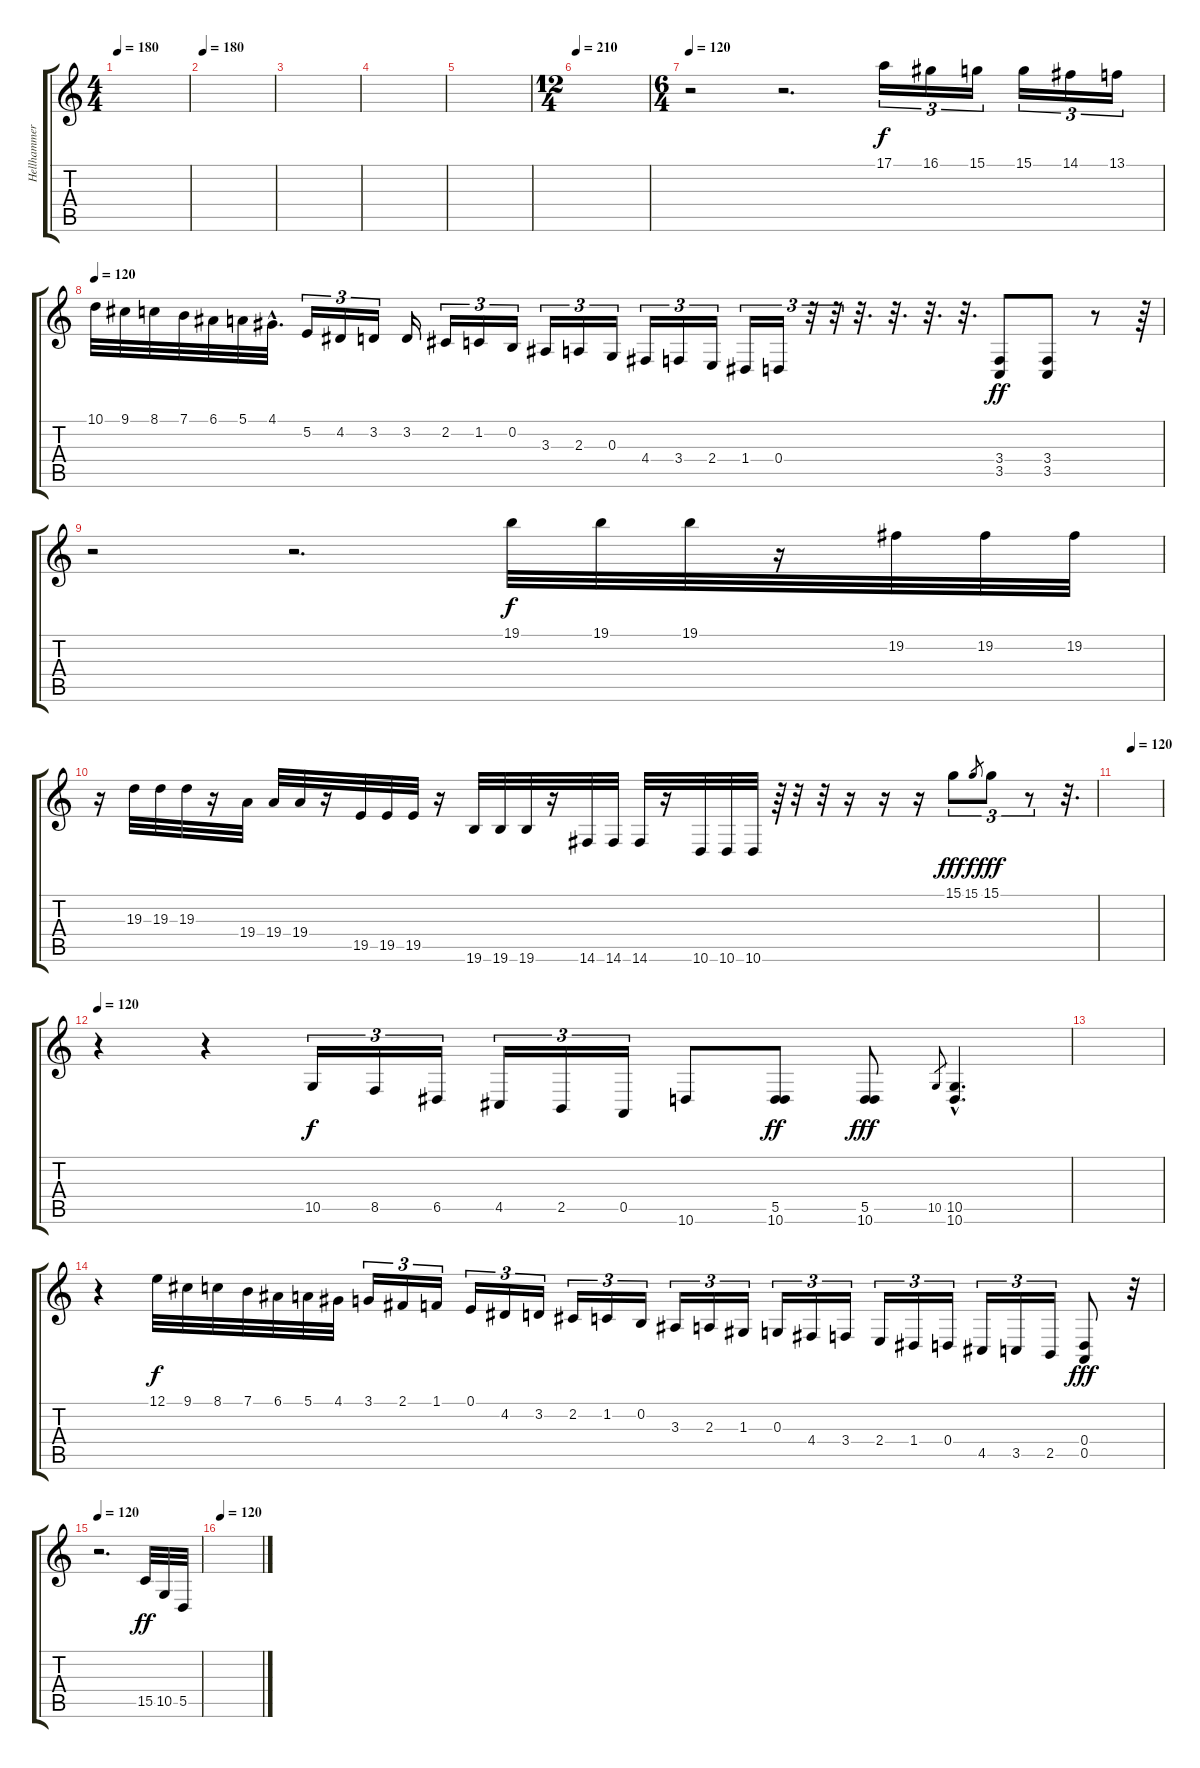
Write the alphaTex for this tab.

\track ("Hellhammer" "Hellhammer") {instrument taikodrum}
\staff {score tabs}
\tuning (E4 B3 G3 D3 A2 E2) {hide}
\ts (4 4)
\tempo 180
\clef g2
\ks c
|
\tempo 180
|
|
|
|
\ts (12 4)
\tempo 210
|
\ts (6 4)
\tempo 120
r.2 r.2{d} 17.1.16{tu (3 2)} 16.1.16{tu (3 2)} 15.1.16{tu (3 2)} 15.1.16{tu (3 2)} 14.1.16{tu (3 2)} 13.1.16{tu (3 2)} |
\tempo 120
10.1.32 9.1.32 8.1.32 7.1.32 6.1.32 5.1.32 4.1{hac}.32{d} 5.2.16{tu (3 2)} 4.2.16{tu (3 2)} 3.2.16{tu (3 2)} 3.2.16 2.2.16{tu (3 2)} 1.2.16{tu (3 2)} 0.2.16{tu (3 2)} 3.3.16{tu (3 2)} 2.3.16{tu (3 2)} 0.3.16{tu (3 2)} 4.4.16{tu (3 2)} 3.4.16{tu (3 2)} 2.4.16{tu (3 2)} 1.4.16{tu (3 2)} 0.4.16{tu (3 2)} r.32{tu (3 2)} r.32{tu (3 2)} r.32{d} r.32{d} r.32{d} r.32{d} (3.4 3.5).8{dy ff} (3.4 3.5).8 r.8 r.64 |
r.2 r.2{d} 19.1.32{dy f} 19.1.32 19.1.32 r.16 19.2.32 19.2.32 19.2.32 |
r.16 19.3.32 19.3.32 19.3.32 r.16 19.4.32 19.4.32 19.4.32 r.16 19.5.32 19.5.32 19.5.32 r.16 19.6.32 19.6.32 19.6.32 r.16 14.6.32 14.6.32 14.6.32 r.16 10.6.32 10.6.32 10.6.32 r.64 r.32 r.32 r.16 r.16 r.16 15.1.8{tu (3 2) dy fff} 15.1.8{gr dy f} 15.1.8{tu (3 2) dy fff} r.8{tu (3 2)} r.32{d} |
\tempo (120 0.3333333333333333)
|
\tempo 120
r.4 r.4 10.5.16{tu (3 2) dy f} 8.5.16{tu (3 2)} 6.5.16{tu (3 2)} 4.5.16{tu (3 2)} 2.5.16{tu (3 2)} 0.5.16{tu (3 2)} 10.6.8 (5.5 10.6).8{dy ff} (5.5 10.6).8{dy fff} 10.5.8{gr} (10.5{hac} 10.6{hac}).4{d} |
|
r.4 12.1.32{dy f} 9.1.32 8.1.32 7.1.32 6.1.32 5.1.32 4.1.32 3.1.16{tu (3 2)} 2.1.16{tu (3 2)} 1.1.16{tu (3 2)} 0.1.16{tu (3 2)} 4.2.16{tu (3 2)} 3.2.16{tu (3 2)} 2.2.16{tu (3 2)} 1.2.16{tu (3 2)} 0.2.16{tu (3 2)} 3.3.16{tu (3 2)} 2.3.16{tu (3 2)} 1.3.16{tu (3 2)} 0.3.16{tu (3 2)} 4.4.16{tu (3 2)} 3.4.16{tu (3 2)} 2.4.16{tu (3 2)} 1.4.16{tu (3 2)} 0.4.16{tu (3 2)} 4.5.16{tu (3 2)} 3.5.16{tu (3 2)} 2.5.16{tu (3 2)} (0.4 0.5).8{dy fff} r.32 |
\tempo 120
r.2{d} 15.5.32{dy ff} 10.5.32 5.5.32 |
\tempo 120
